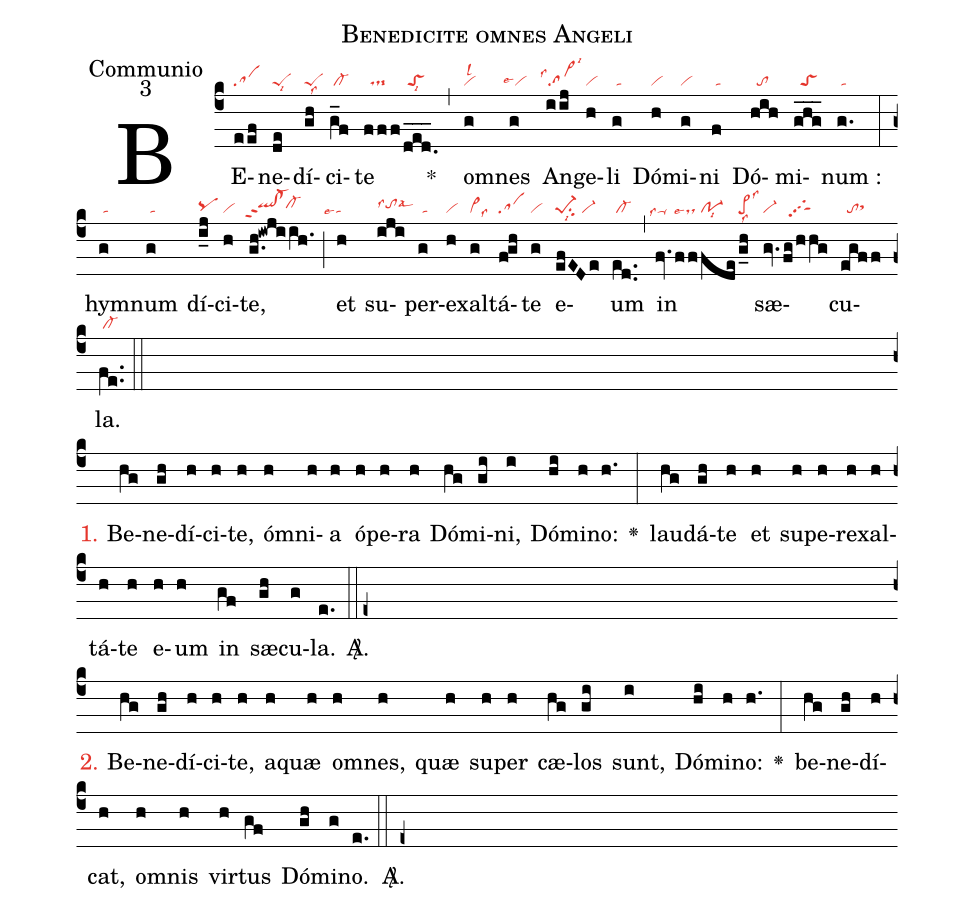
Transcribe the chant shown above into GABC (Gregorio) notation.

name:Benedicite omnes Angeli;
office-part:Communio;
mode:3;
nabc-lines:1;
%%
(c4) BE(eef|sa)ne(de|peSlsi8)dí(gh|peSlss8)ci(g_f|/cl-)te(fff|//ts-|/ded.___|/toSlsi8) *(,)
o(g|vilsl2)mnes(g|``vilse4) An(iij|``sa>lss4lsi3)ge(h|vi)li(g|/ta) Dó(h|vi)mi(g|vi)ni(f|/ta) Dó(hih|//to)mi(ghg___|//toS)num :(g.|/ta) (:)
hym(g|/ta)num(g|/ta) dí(i_j|pqhg)ci(h|vi)te,(g.h!iwjiih.|`qlhh!cl-hhppt2`cl-hh) (;)
et(h|````talse4) su(iji|tohhlss4lsal6)per(g|/ta)ex(h|vi)al(g|vi>lss9)tá(f!gh|sa)te(g|vi) e(efEDe|pe-1su2lsi8/vi-)um(ed..|/cl-) (,)
in(fv.ff|``ta-lss4//dslse4|fde|po-1lsi8|g_h|pe>lss8lss3) s<sp>ae</sp>(gv.|vi-|fg/hhg|//tgShhpp2)cu(egff|//tosthh)la.(fe..|/cl-) (::Z)

<c>1.</c> Be(hg)ne(gh)dí(h)ci(h)te,(h) óm(h)ni(h)a(h) ó(h)pe(h)ra(h) Dó(hg)mi(gi)ni,(i) Dó(hi)mi(h)no:(h.) <v>\greheightstar</v>(:) lau(hg)dá(gh)te(h) et(h) su(h)pe(h)re(h)xal(h)tá(h)te(h) e(h)um(h) in(gf) s<sp>ae</sp>(gh)cu(g)la.(e.) <sp>A/</sp>.(::e+Z)

<c>2.</c> Be(hg)ne(gh)dí(h)ci(h)te,(h) a(h)quæ(h) om(h)nes,(h) quæ(h) su(h)per(h) cæ(hg)los(gi) sunt,(i) Dó(hi)mi(h)no:(h.) <v>\greheightstar</v>(:) be(hg)ne(gh)dí(h)cat,(h) om(h)nis(h) vir(h)tus(gf) Dó(gh)mi(g)no.(e.) <sp>A/</sp>.(::e+)
